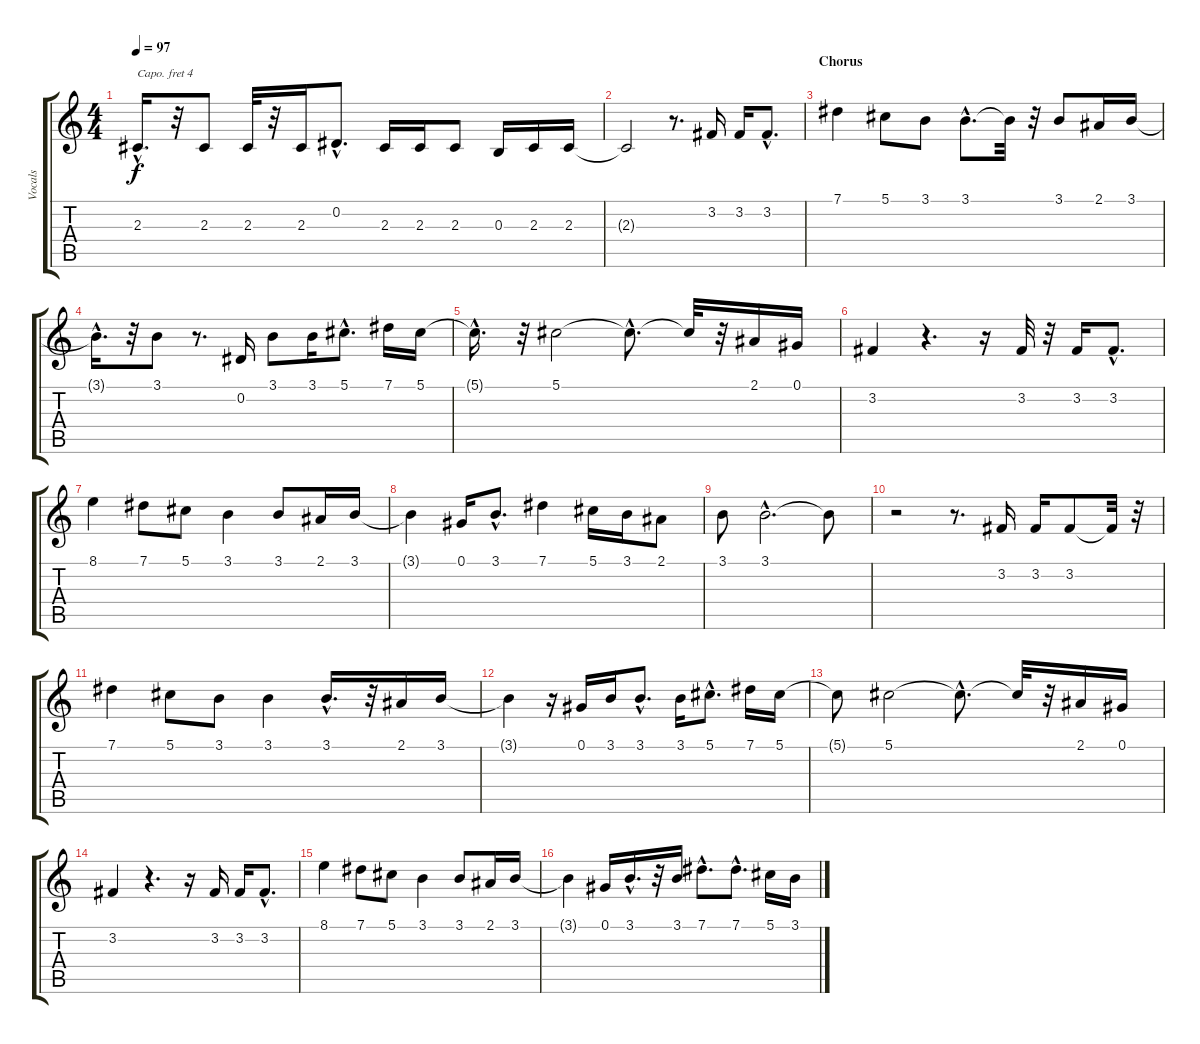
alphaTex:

\track ("Vocals" "Vocals") {instrument pad1newage}
\staff {score tabs}
\capo 4
\tuning (E4 B3 G3 D3 A2 E2) {hide}
\ts (4 4)
\tempo 97
\clef g2
\ks c
2.3{hac t}.16{d dy f} r.32 2.3.8 2.3.32 r.32 2.3.16 0.2{hac}.8{d} 2.3.16 2.3.16 2.3.8 0.3.16 2.3.16 2.3.16 |
2.3{t}.2 r.8{d} 3.2.16 3.2.16 3.2{hac}.8{d} |
\section ("" "Chorus")
7.1.4 5.1.8 3.1.8 3.1{hac}.8{d} 3.1{t}.32 r.32 3.1.8 2.1.16 3.1.16 |
3.1{hac t}.16{d} r.32 3.1.8 r.8{d} 0.2.16 3.1.8 3.1.16 5.1{hac}.8{d} 7.1.16 5.1.16 |
5.1{hac t}.16{d} r.32 5.1.2 5.1{hac t}.8{d} 5.1{t}.32 r.32 2.1.16 0.1.16 |
3.2.4 r.4{d} r.16 3.2.32 r.32 3.2.16 3.2{hac}.8{d} |
8.1.4 7.1.8 5.1.8 3.1.4 3.1.8 2.1.16 3.1.16 |
3.1{t}.4 0.1.16 3.1{hac}.8{d} 7.1.4 5.1.16 3.1.16 2.1.8 |
3.1.8 3.1{hac}.2{d} 3.1{t}.8 |
r.2 r.8{d} 3.2.16 3.2.16 3.2.8 3.2{t}.32 r.32 |
7.1.4 5.1.8 3.1.8 3.1.4 3.1{hac}.16{d} r.32 2.1.16 3.1.16 |
3.1{t}.4 r.16 0.1.16 3.1.16 3.1{hac}.8{d} 3.1.16 5.1{hac}.8{d} 7.1.16 5.1.16 |
5.1{t}.8 5.1.2 5.1{hac t}.8{d} 5.1{t}.32 r.32 2.1.16 0.1.16 |
3.2.4 r.4{d} r.16 3.2.16 3.2.16 3.2{hac}.8{d} |
8.1.4 7.1.8 5.1.8 3.1.4 3.1.8 2.1.16 3.1.16 |
3.1{t}.4 0.1.16 3.1{hac}.16{d} r.32 3.1.16 7.1{hac}.8{d} 7.1{hac}.8{d} 5.1.16 3.1.16
